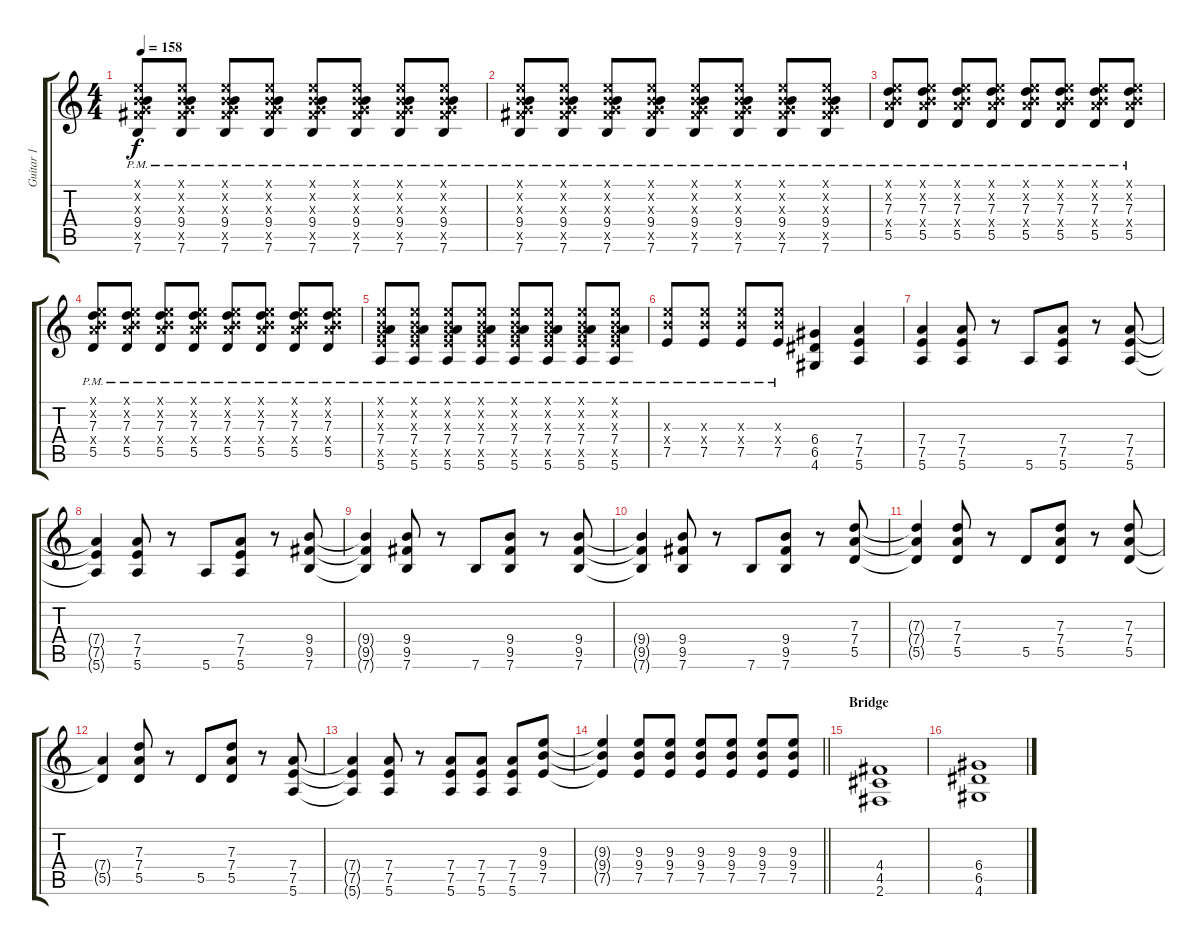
\track ("Guitar 1" "Guitar 1") {instrument distortionguitar}
\staff {score tabs}
\tuning (E4 B3 G3 D3 A2 E2) {hide}
\ts (4 4)
\tempo 158
\clef g2
\ks c
(0.1{x} 0.2{x} 0.3{x} 9.4{pm} 9.5{pm x} 7.6{pm}).8{dy f} (0.1{x} 0.2{x} 0.3{x} 9.4{pm} 9.5{pm x} 7.6{pm}).8 (0.1{x} 0.2{x} 0.3{x} 9.4{pm} 9.5{pm x} 7.6{pm}).8 (0.1{x} 0.2{x} 0.3{x} 9.4{pm} 9.5{pm x} 7.6{pm}).8 (0.1{x} 0.2{x} 0.3{x} 9.4{pm} 9.5{pm x} 7.6{pm}).8 (0.1{x} 0.2{x} 0.3{x} 9.4{pm} 9.5{pm x} 7.6{pm}).8 (0.1{x} 0.2{x} 0.3{x} 9.4{pm} 9.5{pm x} 7.6{pm}).8 (0.1{x} 0.2{x} 0.3{x} 9.4{pm} 9.5{pm x} 7.6{pm}).8 |
(0.1{x} 0.2{x} 0.3{x} 9.4{pm} 9.5{pm x} 7.6{pm}).8 (0.1{x} 0.2{x} 0.3{x} 9.4{pm} 9.5{pm x} 7.6{pm}).8 (0.1{x} 0.2{x} 0.3{x} 9.4{pm} 9.5{pm x} 7.6{pm}).8 (0.1{x} 0.2{x} 0.3{x} 9.4{pm} 9.5{pm x} 7.6{pm}).8 (0.1{x} 0.2{x} 0.3{x} 9.4{pm} 9.5{pm x} 7.6{pm}).8 (0.1{x} 0.2{x} 0.3{x} 9.4{pm} 9.5{pm x} 7.6{pm}).8 (0.1{x} 0.2{x} 0.3{x} 9.4{pm} 9.5{pm x} 7.6{pm}).8 (0.1{x} 0.2{x} 0.3{x} 9.4{pm} 9.5{pm x} 7.6{pm}).8 |
(0.1{x} 0.2{x} 7.3{pm} 7.4{pm x} 5.5{pm}).8 (0.1{x} 0.2{x} 7.3{pm} 7.4{pm x} 5.5{pm}).8 (0.1{x} 0.2{x} 7.3{pm} 7.4{pm x} 5.5{pm}).8 (0.1{x} 0.2{x} 7.3{pm} 7.4{pm x} 5.5{pm}).8 (0.1{x} 0.2{x} 7.3{pm} 7.4{pm x} 5.5{pm}).8 (0.1{x} 0.2{x} 7.3{pm} 7.4{pm x} 5.5{pm}).8 (0.1{x} 0.2{x} 7.3{pm} 7.4{pm x} 5.5{pm}).8 (0.1{x} 0.2{x} 7.3{pm} 7.4{pm x} 5.5{pm}).8 |
(0.1{x} 0.2{x} 7.3{pm} 7.4{pm x} 5.5{pm}).8 (0.1{x} 0.2{x} 7.3{pm} 7.4{pm x} 5.5{pm}).8 (0.1{x} 0.2{x} 7.3{pm} 7.4{pm x} 5.5{pm}).8 (0.1{x} 0.2{x} 7.3{pm} 7.4{pm x} 5.5{pm}).8 (0.1{x} 0.2{x} 7.3{pm} 7.4{pm x} 5.5{pm}).8 (0.1{x} 0.2{x} 7.3{pm} 7.4{pm x} 5.5{pm}).8 (0.1{x} 0.2{x} 7.3{pm} 7.4{pm x} 5.5{pm}).8 (0.1{x} 0.2{x} 7.3{pm} 7.4{pm x} 5.5{pm}).8 |
(0.1{x} 0.2{x} 0.3{x} 7.4{pm} 7.5{pm x} 5.6{pm}).8 (0.1{x} 0.2{x} 0.3{x} 7.4{pm} 7.5{pm x} 5.6{pm}).8 (0.1{x} 0.2{x} 0.3{x} 7.4{pm} 7.5{pm x} 5.6{pm}).8 (0.1{x} 0.2{x} 0.3{x} 7.4{pm} 7.5{pm x} 5.6{pm}).8 (0.1{x} 0.2{x} 0.3{x} 7.4{pm} 7.5{pm x} 5.6{pm}).8 (0.1{x} 0.2{x} 0.3{x} 7.4{pm} 7.5{pm x} 5.6{pm}).8 (0.1{x} 0.2{x} 0.3{x} 7.4{pm} 7.5{pm x} 5.6{pm}).8 (0.1{x} 0.2{x} 0.3{x} 7.4{pm} 7.5{pm x} 5.6{pm}).8 |
(9.3{pm x} 9.4{pm x} 7.5{pm}).8 (9.3{pm x} 9.4{pm x} 7.5{pm}).8 (9.3{pm x} 9.4{pm x} 7.5{pm}).8 (9.3{pm x} 9.4{pm x} 7.5{pm}).8 (6.4 6.5 4.6).4 (7.4 7.5 5.6).4 |
(7.4 7.5 5.6).4 (7.4 7.5 5.6).8 r.8 5.6.8 (7.4 7.5 5.6).8 r.8 (7.4 7.5 5.6).8 |
(7.4{t} 7.5{t} 5.6{t}).4 (7.4 7.5 5.6).8 r.8 5.6.8 (7.4 7.5 5.6).8 r.8 (9.4 9.5 7.6).8 |
(9.4{t} 9.5{t} 7.6{t}).4 (9.4 9.5 7.6).8 r.8 7.6.8 (9.4 9.5 7.6).8 r.8 (9.4 9.5 7.6).8 |
(9.4{t} 9.5{t} 7.6{t}).4 (9.4 9.5 7.6).8 r.8 7.6.8 (9.4 9.5 7.6).8 r.8 (7.3 7.4 5.5).8 |
(7.3{t} 7.4{t} 5.5{t}).4 (7.3 7.4 5.5).8 r.8 5.5.8 (7.3 7.4 5.5).8 r.8 (7.3 7.4 5.5).8 |
(7.4{t} 5.5{t}).4 (7.3 7.4 5.5).8 r.8 5.5.8 (7.3 7.4 5.5).8 r.8 (7.4 7.5 5.6).8 |
(7.4{t} 7.5{t} 5.6{t}).4 (7.4 7.5 5.6).8 r.8 (7.4 7.5 5.6).8 (7.4 7.5 5.6).8 (7.4 7.5 5.6).8 (9.3 9.4 7.5).8 |
\barLineRight lightlight
(9.3{t} 9.4{t} 7.5{t}).4 (9.3 9.4 7.5).8 (9.3 9.4 7.5).8 (9.3 9.4 7.5).8 (9.3 9.4 7.5).8 (9.3 9.4 7.5).8 (9.3 9.4 7.5).8 |
\section ("" "Bridge")
(4.4 4.5 2.6).1 |
(6.4 6.5 4.6).1
